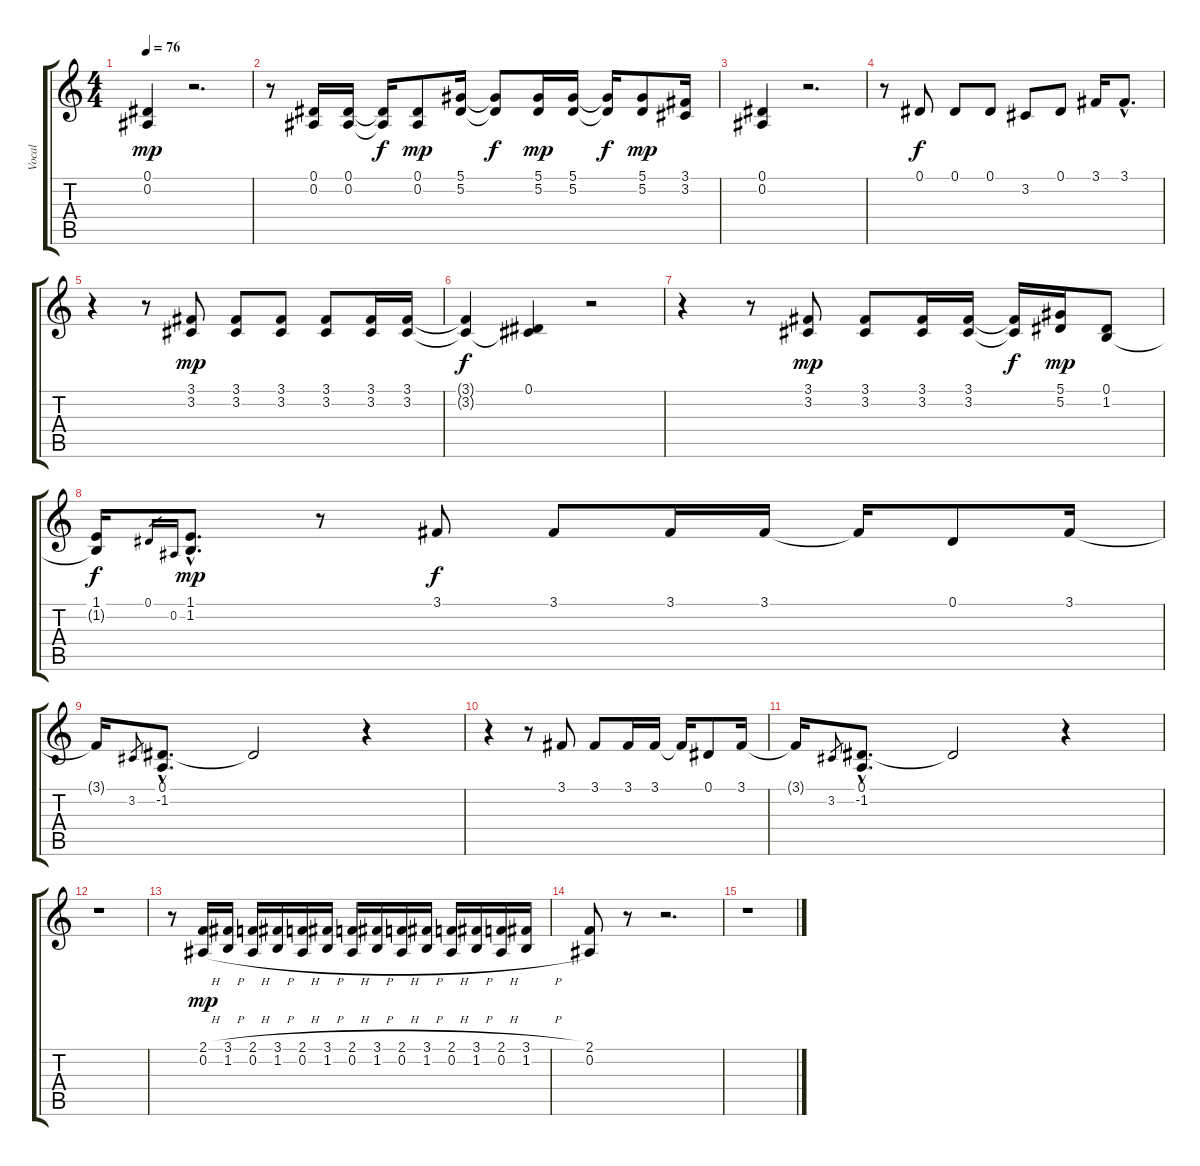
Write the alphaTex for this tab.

\track ("Vocal" "Vocal") {instrument lead8bassandlead}
\staff {score tabs}
\tuning (Eb4 Bb3 Gb3 Db3 Ab2 Eb2) {hide}
\ts (4 4)
\tempo 76
\clef g2
\ks c
(0.1 0.2).4{dy mp} r.2{d} |
r.8 (0.1 0.2).16 (0.1 0.2).16 (0.1{t} 0.2{t}).16{dy f} (0.1 0.2).8{dy mp} (5.1 5.2).16 (5.1{t} 5.2{t}).8{dy f} (5.1 5.2).16{dy mp} (5.1 5.2).16 (5.1{t} 5.2{t}).16{dy f} (5.1 5.2).8{dy mp} (3.1 3.2).16 |
(0.1 0.2).4 r.2{d} |
r.8 0.1.8{dy f} 0.1.8 0.1.8 3.2.8 0.1.8 3.1.16 3.1{hac}.8{d} |
r.4 r.8 (3.1 3.2).8{dy mp} (3.1 3.2).8 (3.1 3.2).8 (3.1 3.2).8 (3.1 3.2).16 (3.1 3.2).16 |
(3.1{t} 3.2{t}).4{dy f} (0.1 3.2{t}).4 r.2 |
r.4 r.8 (3.1 3.2).8{dy mp} (3.1 3.2).8 (3.1 3.2).16 (3.1 3.2).16 (3.1{t} 3.2{t}).16{dy f} (5.1 5.2).16{dy mp} (0.1 1.2).8 |
(1.1 1.2{t}).16{dy f} 0.1.16{gr} 0.2.16{gr} (1.1{hac} 1.2{hac}).8{d dy mp} r.8 3.1.8{dy f} 3.1.8 3.1.16 3.1.16 3.1{t}.16 0.1.8 3.1.16 |
3.1{t}.16 3.2.8{gr} (0.1{hac} -1.2{hac}).8{d} 0.1{t}.2 r.4 |
r.4 r.8 3.1.8 3.1.8 3.1.16 3.1.16 3.1{t}.16 0.1.8 3.1.16 |
3.1{t}.16 3.2.8{gr} (0.1{hac} -1.2{hac}).8{d} 0.1{t}.2 r.4 |
r.1 |
r.8 (2.1{h} 0.2{h}).16{dy mp} (3.1{h} 1.2{h}).16 (2.1{h} 0.2{h}).16 (3.1{h} 1.2{h}).16 (2.1{h} 0.2{h}).16 (3.1{h} 1.2{h}).16 (2.1{h} 0.2{h}).16 (3.1{h} 1.2{h}).16 (2.1{h} 0.2{h}).16 (3.1{h} 1.2{h}).16 (2.1{h} 0.2{h}).16 (3.1{h} 1.2{h}).16 (2.1{h} 0.2{h}).16 (3.1{h} 1.2{h}).16 |
(2.1 0.2).8 r.8 r.2{d} |
r.1
